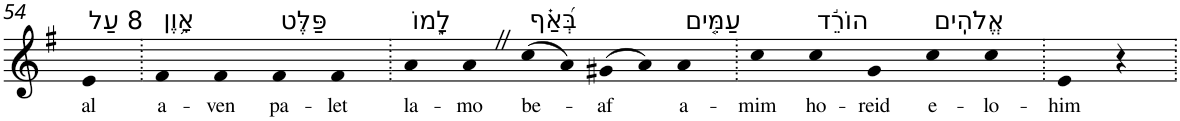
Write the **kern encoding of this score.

**kern	**text
*part1	*part1
*staff1	*staff1
*I"Piano	*
*I'Pno	*
!!LO:PB:g=z
*clefG2	*
*k[f#]	*
*G:	*
=54	=54
!LO:TX:a:t=8 עַל	!
!	!LO:LY:b
4e	al
=55.	=55.
!LO:TX:a:t=אָ֥וֶן	!
!	!LO:LY:b
4f#	a-
!	!LO:LY:b
4f#	-ven
!LO:TX:a:t=פַּלֶּט	!
!	!LO:LY:b
4f#	pa-
!	!LO:LY:b
4f#	-let
=56.	=56.
!LO:TX:a:t=לָ֑מוֹ	!
!	!LO:LY:b
4a	la-
!	!LO:LY:b
4aZ	-mo
!LO:TX:a:t=בְּ֝אַ֗ף	!
!	!LO:LY:b
(>8cc	be-
8a)	.
!	!LO:LY:b
(>8g#X	-af
8a)	.
!LO:TX:a:t=עַמִּ֤ים	!
!	!LO:LY:b
4a	a-
=57.	=57.
!	!LO:LY:b
4cc	-mim
!LO:TX:a:t=הוֹרֵ֬ד	!
!	!LO:LY:b
4cc	ho-
!	!LO:LY:b
4g	-reid
!LO:TX:a:t=אֱלֹהִֽים	!
!	!LO:LY:b
4cc	e-
!	!LO:LY:b
4cc	-lo-
=58.	=58.
!	!LO:LY:b
4e	-him
4r	.
=.	=.
*-	*-
